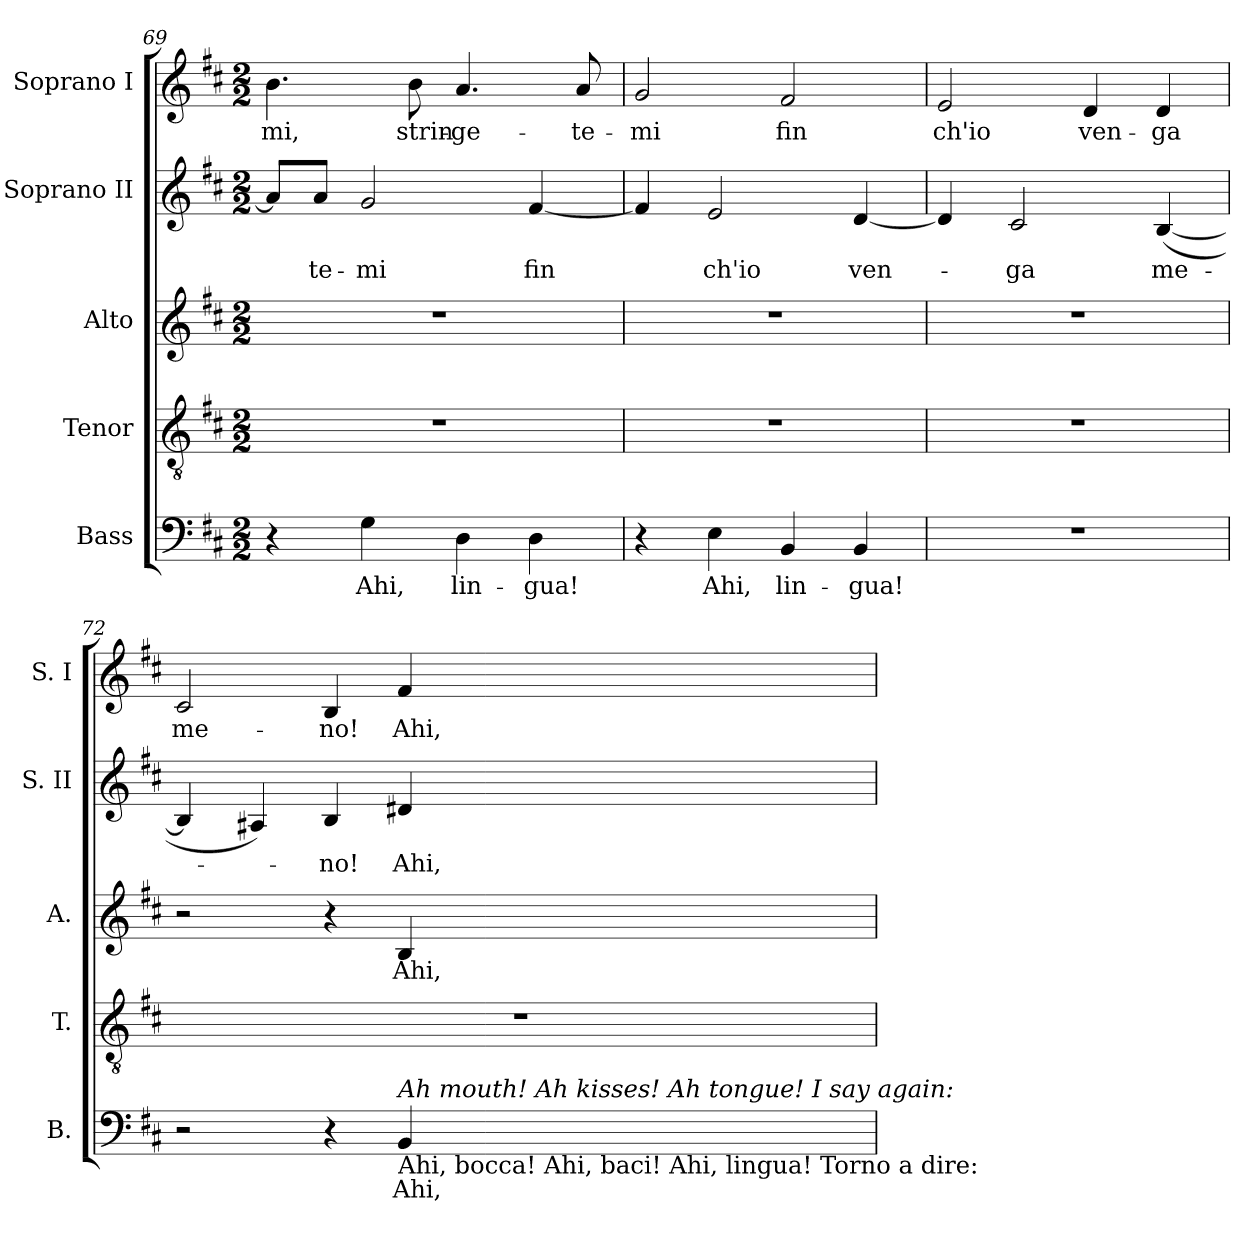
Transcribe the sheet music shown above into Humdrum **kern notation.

**kern	**text	**kern	**kern	**text	**kern	**text	**kern	**text
*part5	*part5	*part4	*part3	*part3	*part2	*part2	*part1	*part1
*staff5	*staff5	*staff4	*staff3	*staff3	*staff2	*staff2	*staff1	*staff1
*I"Bass	*	*I"Tenor	*I"Alto	*	*I"Soprano II	*	*I"Soprano I	*
*I'B.	*	*I'T.	*I'A.	*	*I'S. II	*	*I'S. I	*
*clefF4	*	*clefGv2	*clefG2	*	*clefG2	*	*clefG2	*
*	*	*ITrd7c12	*	*	*	*	*	*
*k[f#c#]	*	*k[f#c#]	*k[f#c#]	*	*k[f#c#]	*	*k[f#c#]	*
*D:	*	*D:	*D:	*	*D:	*	*D:	*
*M2/2	*	*M2/2	*M2/2	*	*M2/2	*	*M2/2	*
=69	=69	=69	=69	=69	=69	=69	=69	=69
!	!	!	!	!	!	!	!	!LO:LY:b:color=#000000
4r	.	1r	1r	.	8ai/L]	.	4.bi\	-mi,
!	!	!	!	!	!	!LO:LY:b:color=#000000	!	!
.	.	.	.	.	8ai/J	-te-	.	.
!	!LO:LY:b:color=#000000	!	!	!	!	!	!	!
!	!	!	!	!	!	!LO:LY:b:color=#000000	!	!
4Gi\	Ahi,	.	.	.	2gi/	-mi	.	.
!	!	!	!	!	!	!	!	!LO:LY:b:color=#000000
.	.	.	.	.	.	.	8bi\	strin-
!	!LO:LY:b:color=#000000	!	!	!	!	!	!	!
!	!	!	!	!	!	!	!	!LO:LY:b:color=#000000
4Di\	lin-	.	.	.	.	.	4.ai/	-ge-
!	!LO:LY:b:color=#000000	!	!	!	!	!	!	!
!	!	!	!	!	!	!LO:LY:b:color=#000000	!	!
4Di\	-gua!	.	.	.	[<4f#i/	fin	.	.
!	!	!	!	!	!	!	!	!LO:LY:b:color=#000000
.	.	.	.	.	.	.	8ai/	-te-
=70	=70	=70	=70	=70	=70	=70	=70	=70
!	!	!	!	!	!	!	!	!LO:LY:b:color=#000000
4r	.	1r	1r	.	4f#i/]	.	2gi/	-mi
!	!LO:LY:b:color=#000000	!	!	!	!	!	!	!
!	!	!	!	!	!	!LO:LY:b:color=#000000	!	!
4Ei\	Ahi,	.	.	.	2ei/	ch'io	.	.
!	!LO:LY:b:color=#000000	!	!	!	!	!	!	!
!	!	!	!	!	!	!	!	!LO:LY:b:color=#000000
4BBi/	lin-	.	.	.	.	.	2f#i/	fin
!	!LO:LY:b:color=#000000	!	!	!	!	!	!	!
!	!	!	!	!	!	!LO:LY:b:color=#000000	!	!
4BBi/	-gua!	.	.	.	[<4di/	ven-	.	.
!!LO:PB:g=z
=71	=71	=71	=71	=71	=71	=71	=71	=71
!	!	!	!	!	!	!	!	!LO:LY:b:color=#000000
1r	.	1r	1r	.	4di/]	.	2ei/	ch'io
!	!	!	!	!	!	!LO:LY:b:color=#000000	!	!
.	.	.	.	.	2c#i/	-ga	.	.
!	!	!	!	!	!	!	!	!LO:LY:b:color=#000000
.	.	.	.	.	.	.	4di/	ven-
!	!	!	!	!	!	!LO:LY:b:color=#000000	!	!
!	!	!	!	!	!	!	!	!LO:LY:b:color=#000000
.	.	.	.	.	([<4Bi/	me-	4di/	-ga
=72	=72	=72	=72	=72	=72	=72	=72	=72
!	!	!	!	!	!	!	!	!LO:LY:b:color=#000000
2r	.	1r	2r	.	4Bi/]	.	2c#i/	me-
.	.	.	.	.	4A#Xi/)	.	.	.
!	!	!	!	!	!	!LO:LY:b:color=#000000	!	!
!	!	!	!	!	!	!	!	!LO:LY:b:color=#000000
4r	.	.	4r	.	4Bi/	-no!	4Bi/	-no!
!	!LO:LY:b:color=#000000	!	!	!	!	!	!	!
!	!	!	!	!LO:LY:b:color=#000000	!	!	!	!
!	!	!	!	!	!	!LO:LY:b:color=#000000	!	!
!LO:TX:b:t=Ahi, bocca! Ahi, baci! Ahi, lingua! Torno a dire&colon;	!	!	!	!	!	!	!	!
!LO:TX:i:t=Ah mouth! Ah kisses! Ah tongue! I say again&colon;	!	!	!	!	!	!	!	!
!	!	!	!	!	!	!	!	!LO:LY:b:color=#000000
4BBi/	Ahi,	.	4Bi/	Ahi,	4d#Xi/	Ahi,	4f#i/	Ahi,
=	=	=	=	=	=	=	=	=
*-	*-	*-	*-	*-	*-	*-	*-	*-
